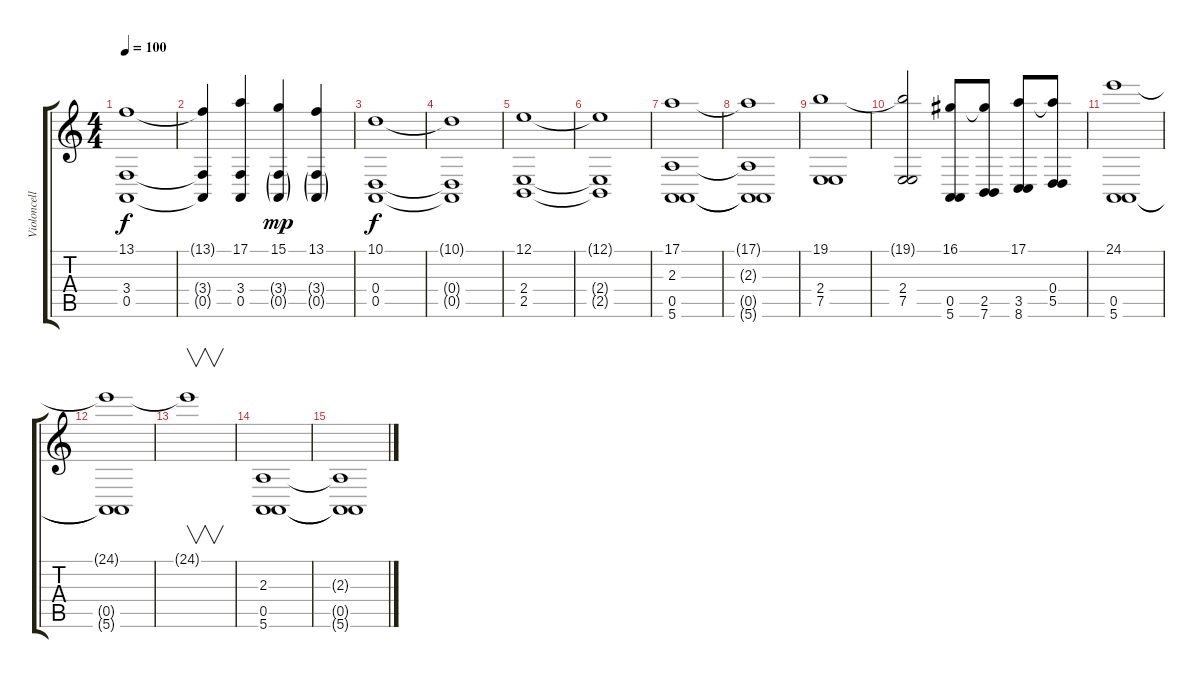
\track ("Violoncelle" "Violoncell") {instrument stringensemble1}
\staff {score tabs}
\tuning (E4 B3 G3 D3 A2 E2) {hide}
\ts (4 4)
\tempo 100
\clef g2
\ks c
(13.1 3.4 0.5).1{dy f} |
(13.1{t} 3.4{t} 0.5{t}).4 (17.1 3.4 0.5).4 (15.1 3.4{g} 0.5{g}).4{dy mp} (13.1 3.4{g} 0.5{g}).4 |
(10.1 0.4 0.5).1{dy f} |
(10.1{t} 0.4{t} 0.5{t}).1 |
(12.1 2.4 2.5).1 |
(12.1{t} 2.4{t} 2.5{t}).1 |
(17.1 2.3 0.5 5.6).1 |
(17.1{t} 2.3{t} 0.5{t} 5.6{t}).1 |
(19.1 2.4 7.5).1 |
(19.1{t} 2.4 7.5).2 (16.1 0.5 5.6).8 (16.1{t} 2.5 7.6).8 (17.1 3.5 8.6).8 (17.1{t} 0.4 5.5).8 |
(24.1 0.5 5.6).1 |
(24.1{t} 0.5{t} 5.6{t}).1 |
24.1{t}.1{v} |
(2.3 0.5 5.6).1 |
(2.3{t} 0.5{t} 5.6{t}).1
